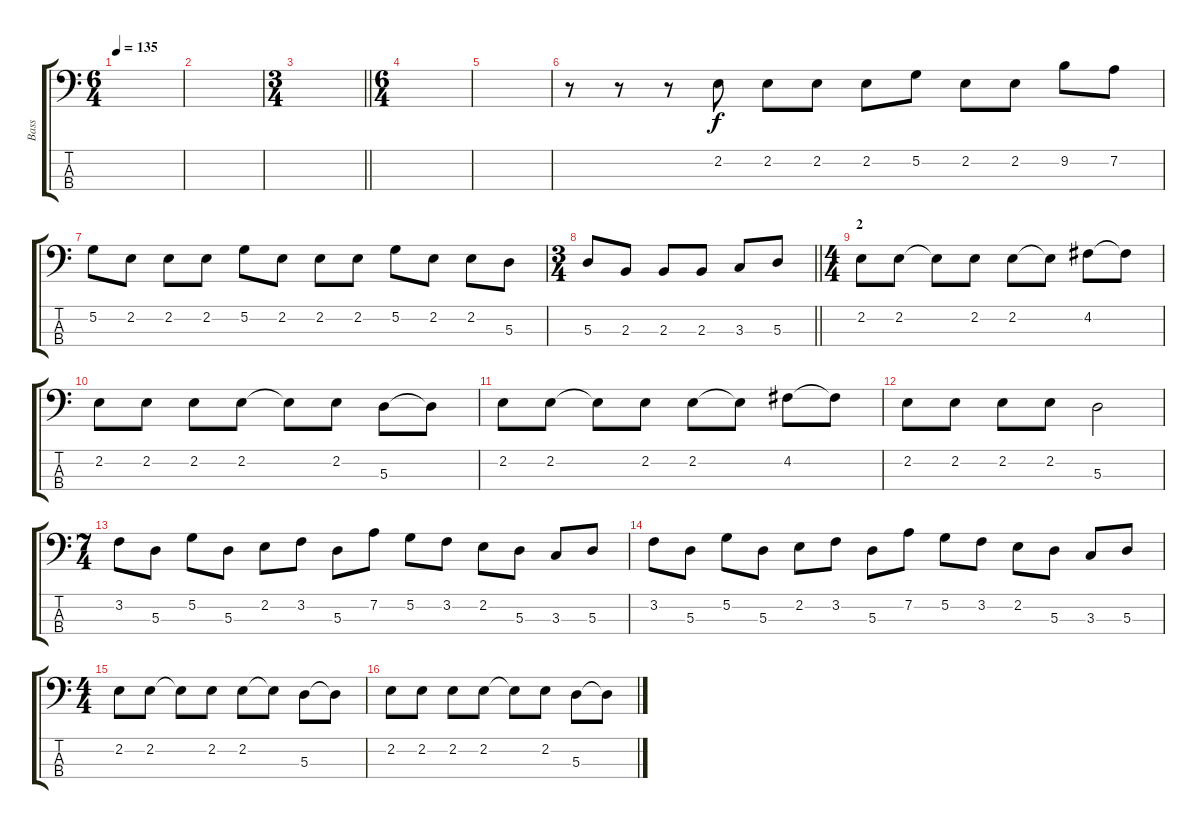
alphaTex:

\track ("Bass" "Bass") {instrument electricbassfinger}
\staff {score tabs}
\tuning (G2 D2 A1 E1) {hide}
\ts (6 4)
\tempo 135
\clef f4
\ks c
|
|
\ts (3 4)
\barLineRight lightlight
|
\ts (6 4)
|
|
r.8 r.8 r.8 2.2.8 2.2.8 2.2.8 2.2.8 5.2.8 2.2.8 2.2.8 9.2.8 7.2.8 |
5.2.8 2.2.8 2.2.8 2.2.8 5.2.8 2.2.8 2.2.8 2.2.8 5.2.8 2.2.8 2.2.8 5.3.8 |
\ts (3 4)
\barLineRight lightlight
5.3.8 2.3.8 2.3.8 2.3.8 3.3.8 5.3.8 |
\ts (4 4)
\section ("" "2")
2.2.8 2.2.8 2.2{t}.8 2.2.8 2.2.8 2.2{t}.8 4.2.8 4.2{t}.8 |
2.2.8 2.2.8 2.2.8 2.2.8 2.2{t}.8 2.2.8 5.3.8 5.3{t}.8 |
2.2.8 2.2.8 2.2{t}.8 2.2.8 2.2.8 2.2{t}.8 4.2.8 4.2{t}.8 |
2.2.8 2.2.8 2.2.8 2.2.8 5.3.2 |
\ts (7 4)
3.2.8 5.3.8 5.2.8 5.3.8 2.2.8 3.2.8 5.3.8 7.2.8 5.2.8 3.2.8 2.2.8 5.3.8 3.3.8 5.3.8 |
3.2.8 5.3.8 5.2.8 5.3.8 2.2.8 3.2.8 5.3.8 7.2.8 5.2.8 3.2.8 2.2.8 5.3.8 3.3.8 5.3.8 |
\ts (4 4)
2.2.8 2.2.8 2.2{t}.8 2.2.8 2.2.8 2.2{t}.8 5.3.8 5.3{t}.8 |
2.2.8 2.2.8 2.2.8 2.2.8 2.2{t}.8 2.2.8 5.3.8 5.3{t}.8
